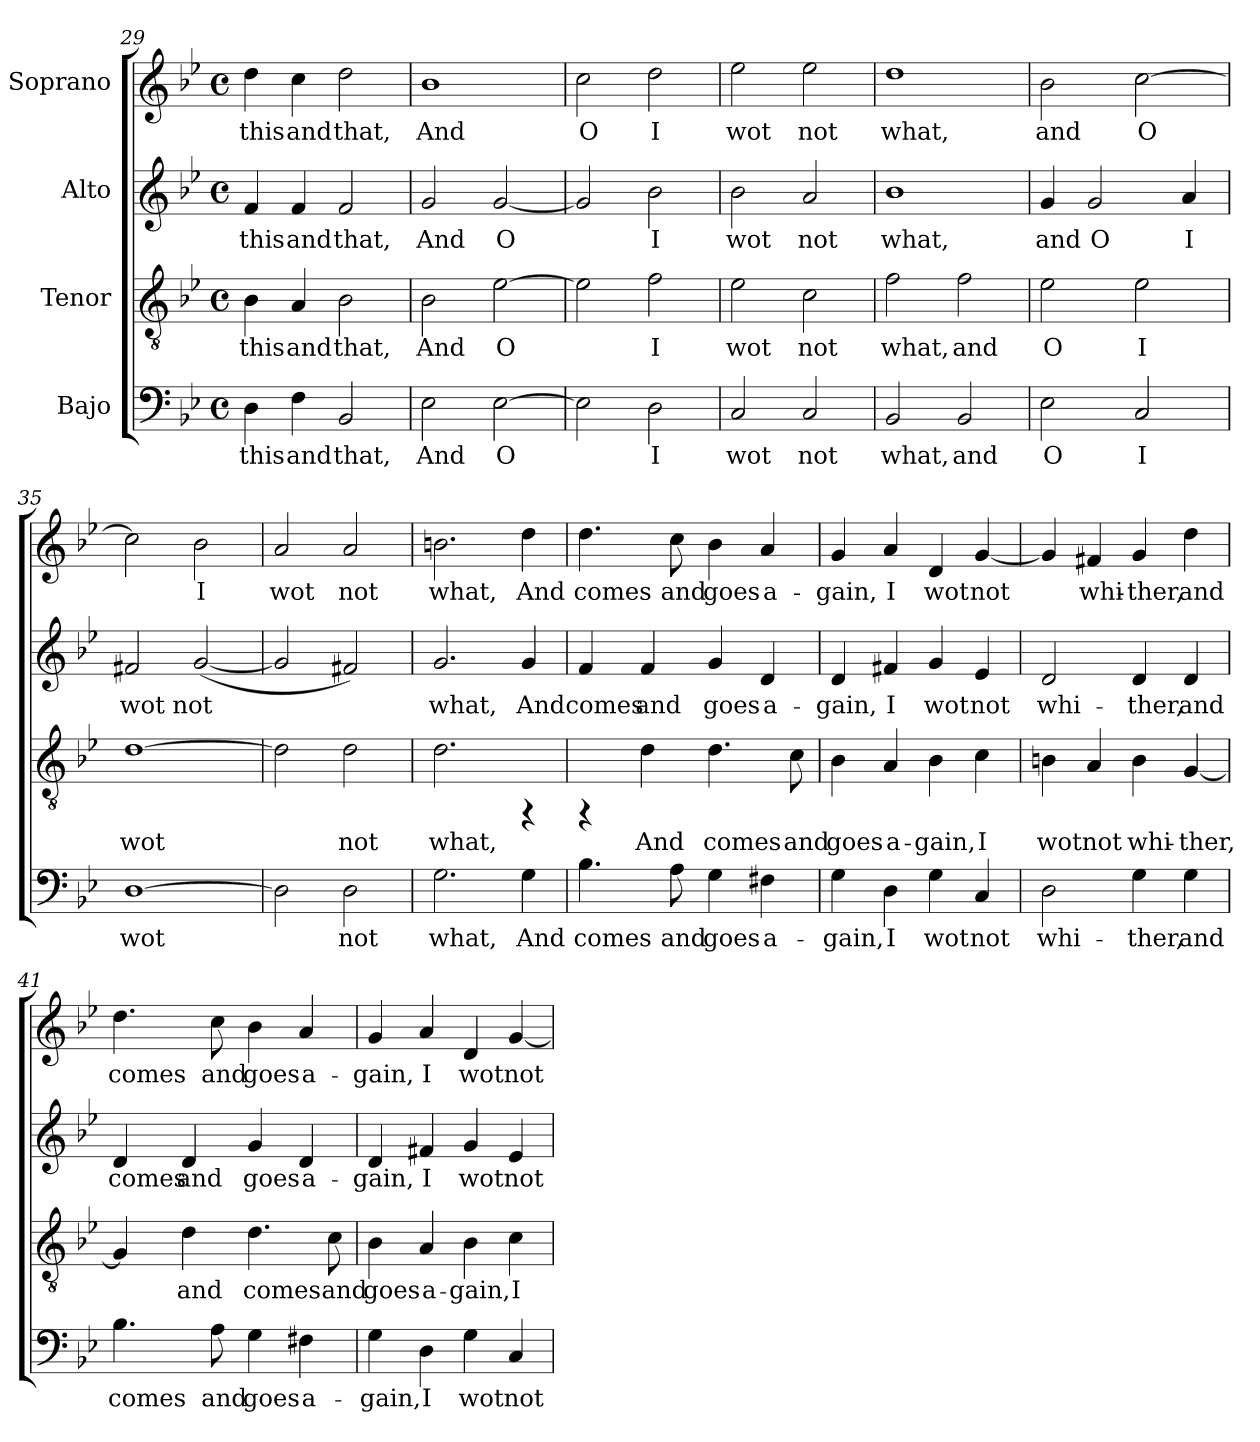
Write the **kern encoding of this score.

**kern	**text	**kern	**text	**kern	**text	**kern	**text
*part4	*part4	*part3	*part3	*part2	*part2	*part1	*part1
*staff4	*staff4	*staff3	*staff3	*staff2	*staff2	*staff1	*staff1
*I"Bajo	*	*I"Tenor	*	*I"Alto	*	*I"Soprano	*
*clefF4	*	*clefGv2	*	*clefG2	*	*clefG2	*
*k[b-e-]	*	*k[b-e-]	*	*k[b-e-]	*	*k[b-e-]	*
*B-:	*	*B-:	*	*B-:	*	*B-:	*
*M4/4	*	*M4/4	*	*M4/4	*	*M4/4	*
*met(c)	*	*met(c)	*	*met(c)	*	*met(c)	*
=29	=29	=29	=29	=29	=29	=29	=29
!	!LO:LY:b:cj	!	!LO:LY:b:cj	!	!LO:LY:b:cj	!	!LO:LY:b:cj
4D\	this	4B-\	this	4f/	this	4dd\	this
!	!LO:LY:b:cj	!	!LO:LY:b:cj	!	!LO:LY:b:cj	!	!LO:LY:b:cj
4F\	and	4A/	and	4f/	and	4cc\	and
!	!LO:LY:b:cj	!	!LO:LY:b:cj	!	!LO:LY:b:cj	!	!LO:LY:b:cj
2BB-/	that,	2B-\	that,	2f/	that,	2dd\	that,
=30	=30	=30	=30	=30	=30	=30	=30
!	!LO:LY:b:cj	!	!LO:LY:b:cj	!	!LO:LY:b:cj	!	!LO:LY:b:cj
2E-\	And	2B-\	And	2g/	And	1b-	And
!	!LO:LY:b:cj	!	!LO:LY:b:cj	!	!LO:LY:b:cj	!	!
[>2E-\	O	[>2e-\	O	[<2g/	O	.	.
!!LO:LB:g=z
=31	=31	=31	=31	=31	=31	=31	=31
!	!	!	!	!	!	!	!LO:LY:b:cj
2E-\]	.	2e-\]	.	2g/]	.	2cc\	O
!	!LO:LY:b:cj	!	!LO:LY:b:cj	!	!LO:LY:b:cj	!	!LO:LY:b:cj
2D\	I	2f\	I	2b-\	I	2dd\	I
=32	=32	=32	=32	=32	=32	=32	=32
!	!LO:LY:b:cj	!	!LO:LY:b:cj	!	!LO:LY:b:cj	!	!LO:LY:b:cj
2C/	wot	2e-\	wot	2b-\	wot	2ee-\	wot
!	!LO:LY:b:cj	!	!LO:LY:b:cj	!	!LO:LY:b:cj	!	!LO:LY:b:cj
2C/	not	2c\	not	2a/	not	2ee-\	not
=33	=33	=33	=33	=33	=33	=33	=33
!	!LO:LY:b:cj	!	!LO:LY:b:cj	!	!LO:LY:b:cj	!	!LO:LY:b:cj
2BB-/	what,	2f\	what,	1b-	what,	1dd	what,
!	!LO:LY:b:cj	!	!LO:LY:b:cj	!	!	!	!
2BB-/	and	2f\	and	.	.	.	.
=34	=34	=34	=34	=34	=34	=34	=34
!	!LO:LY:b:cj	!	!LO:LY:b:cj	!	!LO:LY:b:cj	!	!LO:LY:b:cj
2E-\	O	2e-\	O	4g/	and	2b-\	and
!	!	!	!	!	!LO:LY:b:cj	!	!
.	.	.	.	2g/	O	.	.
!	!LO:LY:b:cj	!	!LO:LY:b:cj	!	!	!	!LO:LY:b:cj
2C/	I	2e-\	I	.	.	[>2cc\	O
!	!	!	!	!	!LO:LY:b:cj	!	!
.	.	.	.	4a/	I	.	.
=35	=35	=35	=35	=35	=35	=35	=35
!	!LO:LY:b:cj	!	!LO:LY:b:cj	!	!LO:LY:b:cj	!	!
[>1D	wot	[>1d	wot	2f#X/	wot	2cc\]	.
!	!	!	!	!	!LO:LY:b:cj	!	!LO:LY:b:cj
.	.	.	.	(<[<2g/	not	2b-\	I
!!LO:LB:g=z
=36	=36	=36	=36	=36	=36	=36	=36
!	!	!	!	!	!	!	!LO:LY:b:cj
2D\]	.	2d\]	.	2g/]	.	2a/	wot
!	!LO:LY:b:cj	!	!LO:LY:b:cj	!	!LO:LY:b:cj	!	!LO:LY:b:cj
2D\	not	2d\	not	2f#X/)	-	2a/	not
=37	=37	=37	=37	=37	=37	=37	=37
!	!LO:LY:b:cj	!	!LO:LY:b:cj	!	!LO:LY:b:cj	!	!LO:LY:b:cj
2.G\	what,	2.d\	what,	2.g/	-what,	2.bn\	what,
!	!LO:LY:b:cj	!	!	!	!LO:LY:b:cj	!	!LO:LY:b:cj
4G\	And	4rEE	.	4g/	And	4dd\	And
=38	=38	=38	=38	=38	=38	=38	=38
!	!LO:LY:b:cj	!	!	!	!LO:LY:b:cj	!	!LO:LY:b:cj
4.B-\	comes	4rEE	.	4f/	comes	4.dd\	comes
!	!	!	!LO:LY:b:cj	!	!LO:LY:b:cj	!	!
.	.	4d\	And	4f/	and	.	.
!	!LO:LY:b:cj	!	!	!	!	!	!LO:LY:b:cj
8A\	and	.	.	.	.	8cc\	and
!	!LO:LY:b:cj	!	!LO:LY:b:cj	!	!LO:LY:b:cj	!	!LO:LY:b:cj
4G\	goes	4.d\	comes	4g/	goes	4b-\	goes
!	!LO:LY:b:cj	!	!	!	!LO:LY:b:cj	!	!LO:LY:b:cj
4F#X\	a-	.	.	4d/	a-	4a/	a-
!	!	!	!LO:LY:b:cj	!	!	!	!
.	.	8c\	and	.	.	.	.
=39	=39	=39	=39	=39	=39	=39	=39
!	!LO:LY:b:cj	!	!LO:LY:b:cj	!	!LO:LY:b:cj	!	!LO:LY:b:cj
4G\	-gain,	4B-\	goes	4d/	-gain,	4g/	-gain,
!	!LO:LY:b:cj	!	!LO:LY:b:cj	!	!LO:LY:b:cj	!	!LO:LY:b:cj
4D\	I	4A/	a-	4f#X/	I	4a/	I
!	!LO:LY:b:cj	!	!LO:LY:b:cj	!	!LO:LY:b:cj	!	!LO:LY:b:cj
4G\	wot	4B-\	-gain,	4g/	wot	4d/	wot
!	!LO:LY:b:cj	!	!LO:LY:b:cj	!	!LO:LY:b:cj	!	!LO:LY:b:cj
4C/	not	4c\	I	4e-/	not	[<4g/	not
=40	=40	=40	=40	=40	=40	=40	=40
!	!LO:LY:b:cj	!	!LO:LY:b:cj	!	!LO:LY:b:cj	!	!
2D\	whi-	4Bn\	wot	2d/	whi-	4g/]	.
!	!	!	!LO:LY:b:cj	!	!	!	!LO:LY:b:cj
.	.	4A/	not	.	.	4f#X/	whi-
!	!LO:LY:b:cj	!	!LO:LY:b:cj	!	!LO:LY:b:cj	!	!LO:LY:b:cj
4G\	-ther,	4B\	whi-	4d/	-ther,	4g/	-ther,
!	!LO:LY:b:cj	!	!LO:LY:b:cj	!	!LO:LY:b:cj	!	!LO:LY:b:cj
4G\	and	[<4G/	-ther,	4d/	and	4dd\	and
!!LO:LB:g=z
=41	=41	=41	=41	=41	=41	=41	=41
!	!LO:LY:b:cj	!	!	!	!LO:LY:b:cj	!	!LO:LY:b:cj
4.B-\	comes	4G/]	.	4d/	comes	4.dd\	comes
!	!	!	!LO:LY:b:cj	!	!LO:LY:b:cj	!	!
.	.	4d\	and	4d/	and	.	.
!	!LO:LY:b:cj	!	!	!	!	!	!LO:LY:b:cj
8A\	and	.	.	.	.	8cc\	and
!	!LO:LY:b:cj	!	!LO:LY:b:cj	!	!LO:LY:b:cj	!	!LO:LY:b:cj
4G\	goes	4.d\	comes	4g/	goes	4b-\	goes
!	!LO:LY:b:cj	!	!	!	!LO:LY:b:cj	!	!LO:LY:b:cj
4F#X\	a-	.	.	4d/	a-	4a/	a-
!	!	!	!LO:LY:b:cj	!	!	!	!
.	.	8c\	and	.	.	.	.
=42	=42	=42	=42	=42	=42	=42	=42
!	!LO:LY:b:cj	!	!LO:LY:b:cj	!	!LO:LY:b:cj	!	!LO:LY:b:cj
4G\	-gain,	4B-\	goes	4d/	-gain,	4g/	-gain,
!	!LO:LY:b:cj	!	!LO:LY:b:cj	!	!LO:LY:b:cj	!	!LO:LY:b:cj
4D\	I	4A/	a-	4f#X/	I	4a/	I
!	!LO:LY:b:cj	!	!LO:LY:b:cj	!	!LO:LY:b:cj	!	!LO:LY:b:cj
4G\	wot	4B-\	-gain,	4g/	wot	4d/	wot
!	!LO:LY:b:cj	!	!LO:LY:b:cj	!	!LO:LY:b:cj	!	!LO:LY:b:cj
4C/	not	4c\	I	4e-/	not	[<4g/	not
=	=	=	=	=	=	=	=
*-	*-	*-	*-	*-	*-	*-	*-
